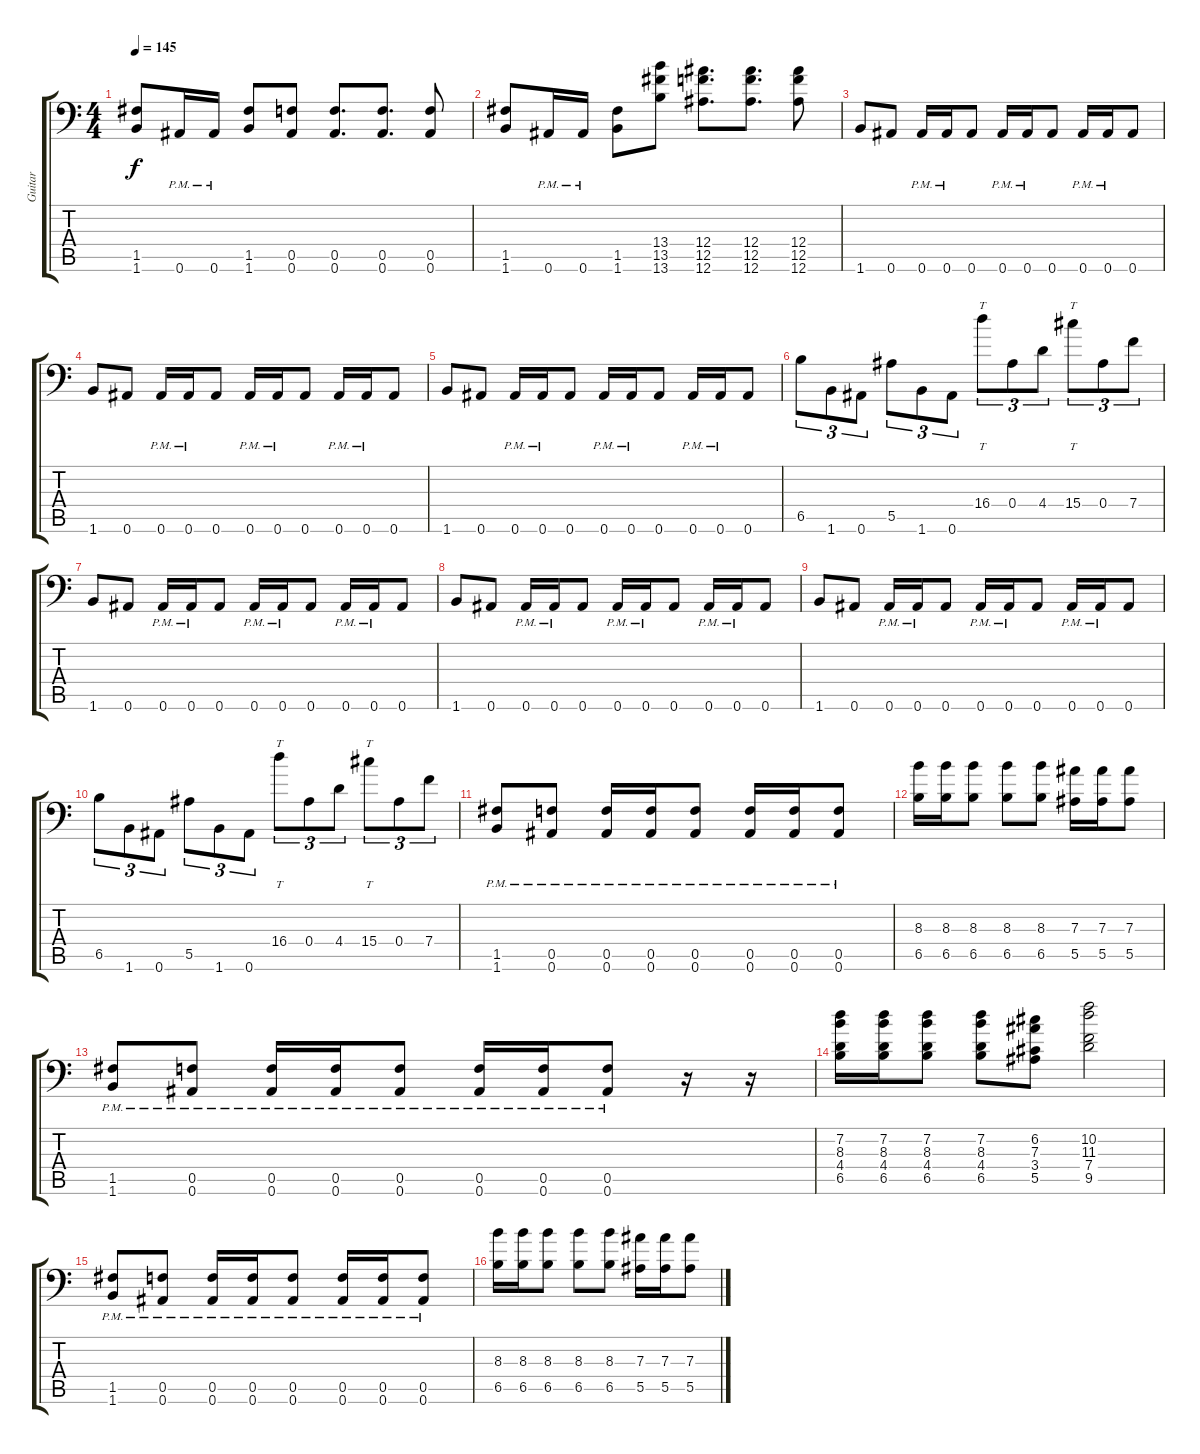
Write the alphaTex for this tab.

\track ("Guitar" "Guitar") {instrument distortionguitar}
\staff {score tabs}
\tuning (C4 G3 Eb3 Bb2 F2 Bb1) {hide}
\ts (4 4)
\tempo 145
\clef f4
\ks c
(1.5 1.6).8{dy f} 0.6{pm}.16 0.6{pm}.16 (1.5 1.6).8 (0.5 0.6).8 (0.5 0.6).8{d} (0.5 0.6).8{d} (0.5 0.6).8 |
(1.5 1.6).8 0.6{pm}.16 0.6{pm}.16 (1.5 1.6).8 (13.4 13.5 13.6).8 (12.4 12.5 12.6).8{d} (12.4 12.5 12.6).8{d} (12.4 12.5 12.6).8 |
1.6.8 0.6.8 0.6{pm}.16 0.6{pm}.16 0.6.8 0.6{pm}.16 0.6{pm}.16 0.6.8 0.6{pm}.16 0.6{pm}.16 0.6.8 |
1.6.8 0.6.8 0.6{pm}.16 0.6{pm}.16 0.6.8 0.6{pm}.16 0.6{pm}.16 0.6.8 0.6{pm}.16 0.6{pm}.16 0.6.8 |
1.6.8 0.6.8 0.6{pm}.16 0.6{pm}.16 0.6.8 0.6{pm}.16 0.6{pm}.16 0.6.8 0.6{pm}.16 0.6{pm}.16 0.6.8 |
6.5.8{tu (3 2)} 1.6.8{tu (3 2)} 0.6.8{tu (3 2)} 5.5.8{tu (3 2)} 1.6.8{tu (3 2)} 0.6.8{tu (3 2)} 16.4.8{tt tu (3 2)} 0.4.8{tu (3 2)} 4.4.8{tu (3 2)} 15.4.8{tt tu (3 2)} 0.4.8{tu (3 2)} 7.4.8{tu (3 2)} |
1.6.8 0.6.8 0.6{pm}.16 0.6{pm}.16 0.6.8 0.6{pm}.16 0.6{pm}.16 0.6.8 0.6{pm}.16 0.6{pm}.16 0.6.8 |
1.6.8 0.6.8 0.6{pm}.16 0.6{pm}.16 0.6.8 0.6{pm}.16 0.6{pm}.16 0.6.8 0.6{pm}.16 0.6{pm}.16 0.6.8 |
1.6.8 0.6.8 0.6{pm}.16 0.6{pm}.16 0.6.8 0.6{pm}.16 0.6{pm}.16 0.6.8 0.6{pm}.16 0.6{pm}.16 0.6.8 |
6.5.8{tu (3 2)} 1.6.8{tu (3 2)} 0.6.8{tu (3 2)} 5.5.8{tu (3 2)} 1.6.8{tu (3 2)} 0.6.8{tu (3 2)} 16.4.8{tt tu (3 2)} 0.4.8{tu (3 2)} 4.4.8{tu (3 2)} 15.4.8{tt tu (3 2)} 0.4.8{tu (3 2)} 7.4.8{tu (3 2)} |
(1.5{pm} 1.6{pm}).8 (0.5{pm} 0.6{pm}).8 (0.5{pm} 0.6{pm}).16 (0.5{pm} 0.6{pm}).16 (0.5{pm} 0.6{pm}).8 (0.5{pm} 0.6{pm}).16 (0.5{pm} 0.6{pm}).16 (0.5{pm} 0.6{pm}).8 |
(8.3 6.5).16 (8.3 6.5).16 (8.3 6.5).8 (8.3 6.5).8 (8.3 6.5).8 (7.3 5.5).16 (7.3 5.5).16 (7.3 5.5).8 |
(1.5{pm} 1.6{pm}).8 (0.5{pm} 0.6{pm}).8 (0.5{pm} 0.6{pm}).16 (0.5{pm} 0.6{pm}).16 (0.5{pm} 0.6{pm}).8 (0.5{pm} 0.6{pm}).16 (0.5{pm} 0.6{pm}).16 (0.5{pm} 0.6{pm}).8 r.16 r.16 |
(7.2 8.3 4.4 6.5).16 (7.2 8.3 4.4 6.5).16 (7.2 8.3 4.4 6.5).8 (7.2 8.3 4.4 6.5).8 (6.2 7.3 3.4 5.5).8 (10.2 11.3 7.4 9.5).2 |
(1.5{pm} 1.6{pm}).8 (0.5{pm} 0.6{pm}).8 (0.5{pm} 0.6{pm}).16 (0.5{pm} 0.6{pm}).16 (0.5{pm} 0.6{pm}).8 (0.5{pm} 0.6{pm}).16 (0.5{pm} 0.6{pm}).16 (0.5{pm} 0.6{pm}).8 |
(8.3 6.5).16 (8.3 6.5).16 (8.3 6.5).8 (8.3 6.5).8 (8.3 6.5).8 (7.3 5.5).16 (7.3 5.5).16 (7.3 5.5).8
